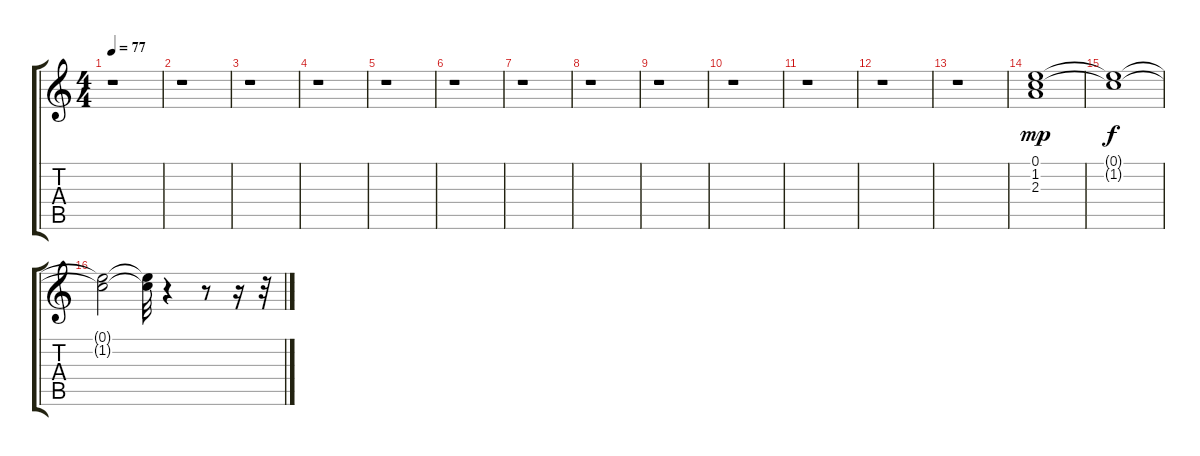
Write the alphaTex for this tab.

\track "" {instrument distortionguitar}
\staff {score tabs}
\tuning (E4 B3 G3 D3 A2 E2) {hide}
\ts (4 4)
\tempo 77
\clef g2
\ks c
r.1{dy f} |
r.1 |
r.1 |
r.1 |
r.1 |
r.1 |
r.1 |
r.1 |
r.1 |
r.1 |
r.1 |
r.1 |
r.1 |
(0.1 1.2 2.3).1{dy mp balance 8 instrument distortionguitar} |
(0.1{t} 1.2{t}).1{dy f} |
(0.1{t} 1.2{t}).2 (0.1{t} 1.2{t}).32 r.4 r.8 r.16 r.32
